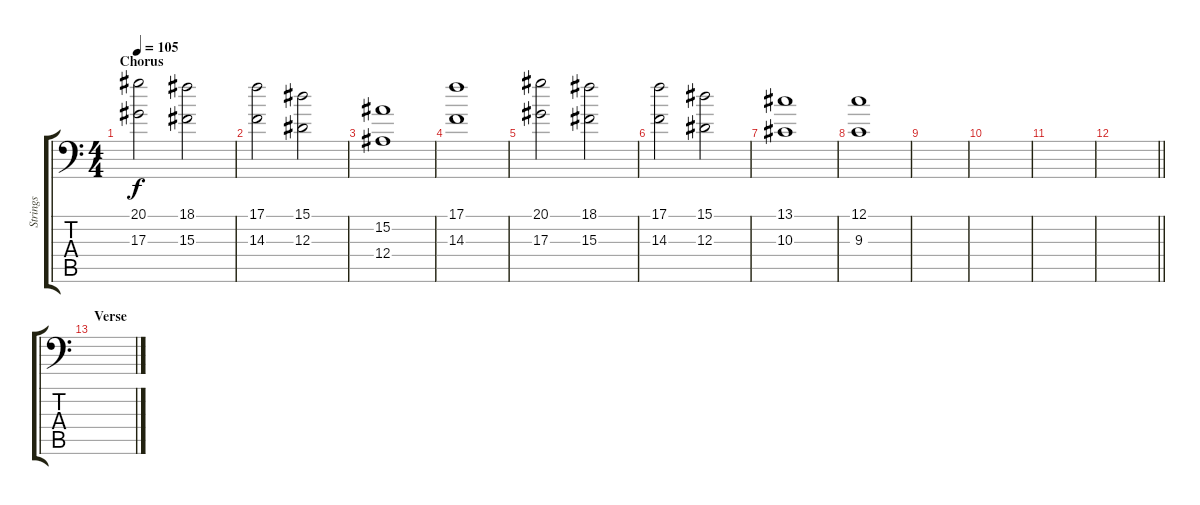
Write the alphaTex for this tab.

\track ("Strings" "Strings") {instrument stringensemble2}
\staff {score tabs}
\tuning (C4 G3 Eb3 Bb2 F2 Bb1) {hide}
\ts (4 4)
\section ("" "Chorus")
\tempo 105
\clef f4
\ks c
(20.1 17.3).2{dy f} (18.1 15.3).2 |
(17.1 14.3).2 (15.1 12.3).2 |
(15.2 12.4).1 |
(17.1 14.3).1 |
(20.1 17.3).2 (18.1 15.3).2 |
(17.1 14.3).2 (15.1 12.3).2 |
(13.1 10.3).1 |
(12.1 9.3).1 |
|
|
|
\barLineRight lightlight
|
\section ("" "Verse")
